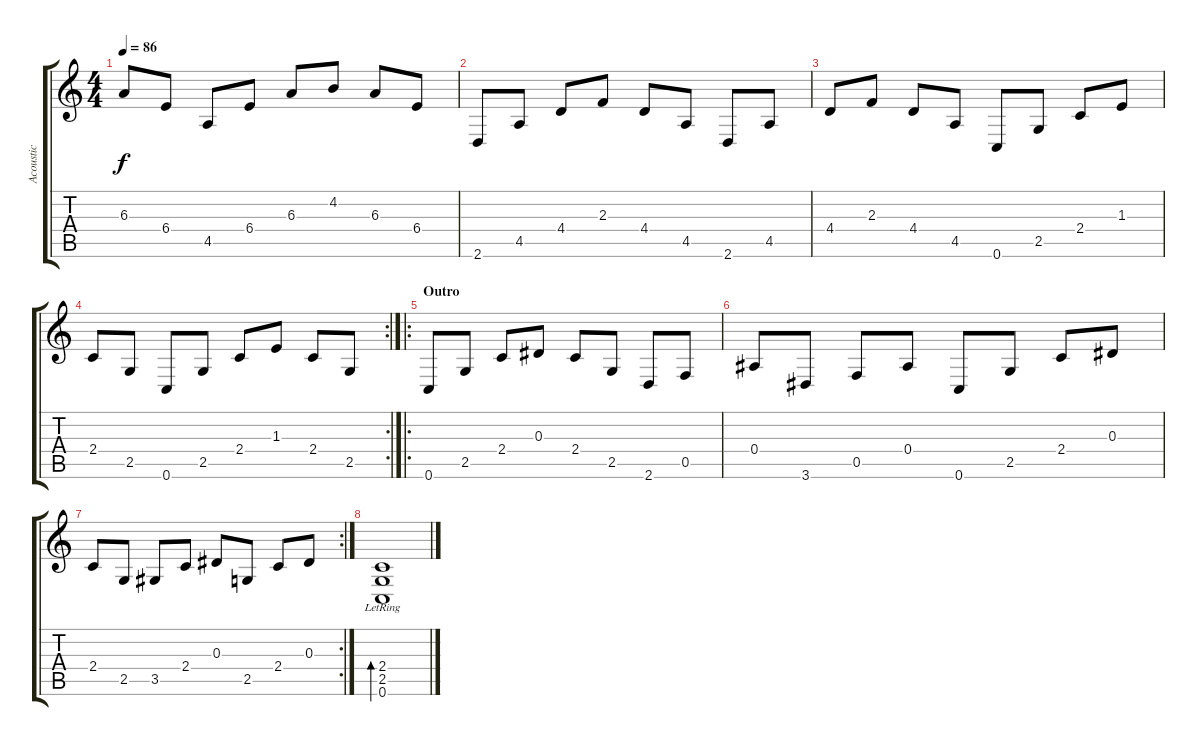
\track ("Acoustic" "Acoustic") {instrument acousticguitarnylon}
\staff {score tabs}
\tuning (C4 G3 Eb3 Bb2 F2 C2) {hide}
\ts (4 4)
\tempo 86
\clef g2
\ks c
6.3.8{dy f} 6.4.8 4.5.8 6.4.8 6.3.8 4.2.8 6.3.8 6.4.8 |
2.6.8 4.5.8 4.4.8 2.3.8 4.4.8 4.5.8 2.6.8 4.5.8 |
4.4.8 2.3.8 4.4.8 4.5.8 0.6.8 2.5.8 2.4.8 1.3.8 |
\rc 2
2.4.8 2.5.8 0.6.8 2.5.8 2.4.8 1.3.8 2.4.8 2.5.8 |
\ro
\section ("" "Outro")
0.6.8 2.5.8 2.4.8 0.3.8 2.4.8 2.5.8 2.6.8 0.5.8 |
0.4.8 3.6.8 0.5.8 0.4.8 0.6.8 2.5.8 2.4.8 0.3.8 |
\rc 2
2.4.8 2.5.8 3.5.8 2.4.8 0.3.8 2.5.8 2.4.8 0.3.8 |
(2.4{lr} 2.5{lr} 0.6{lr}).1{bd 480}
